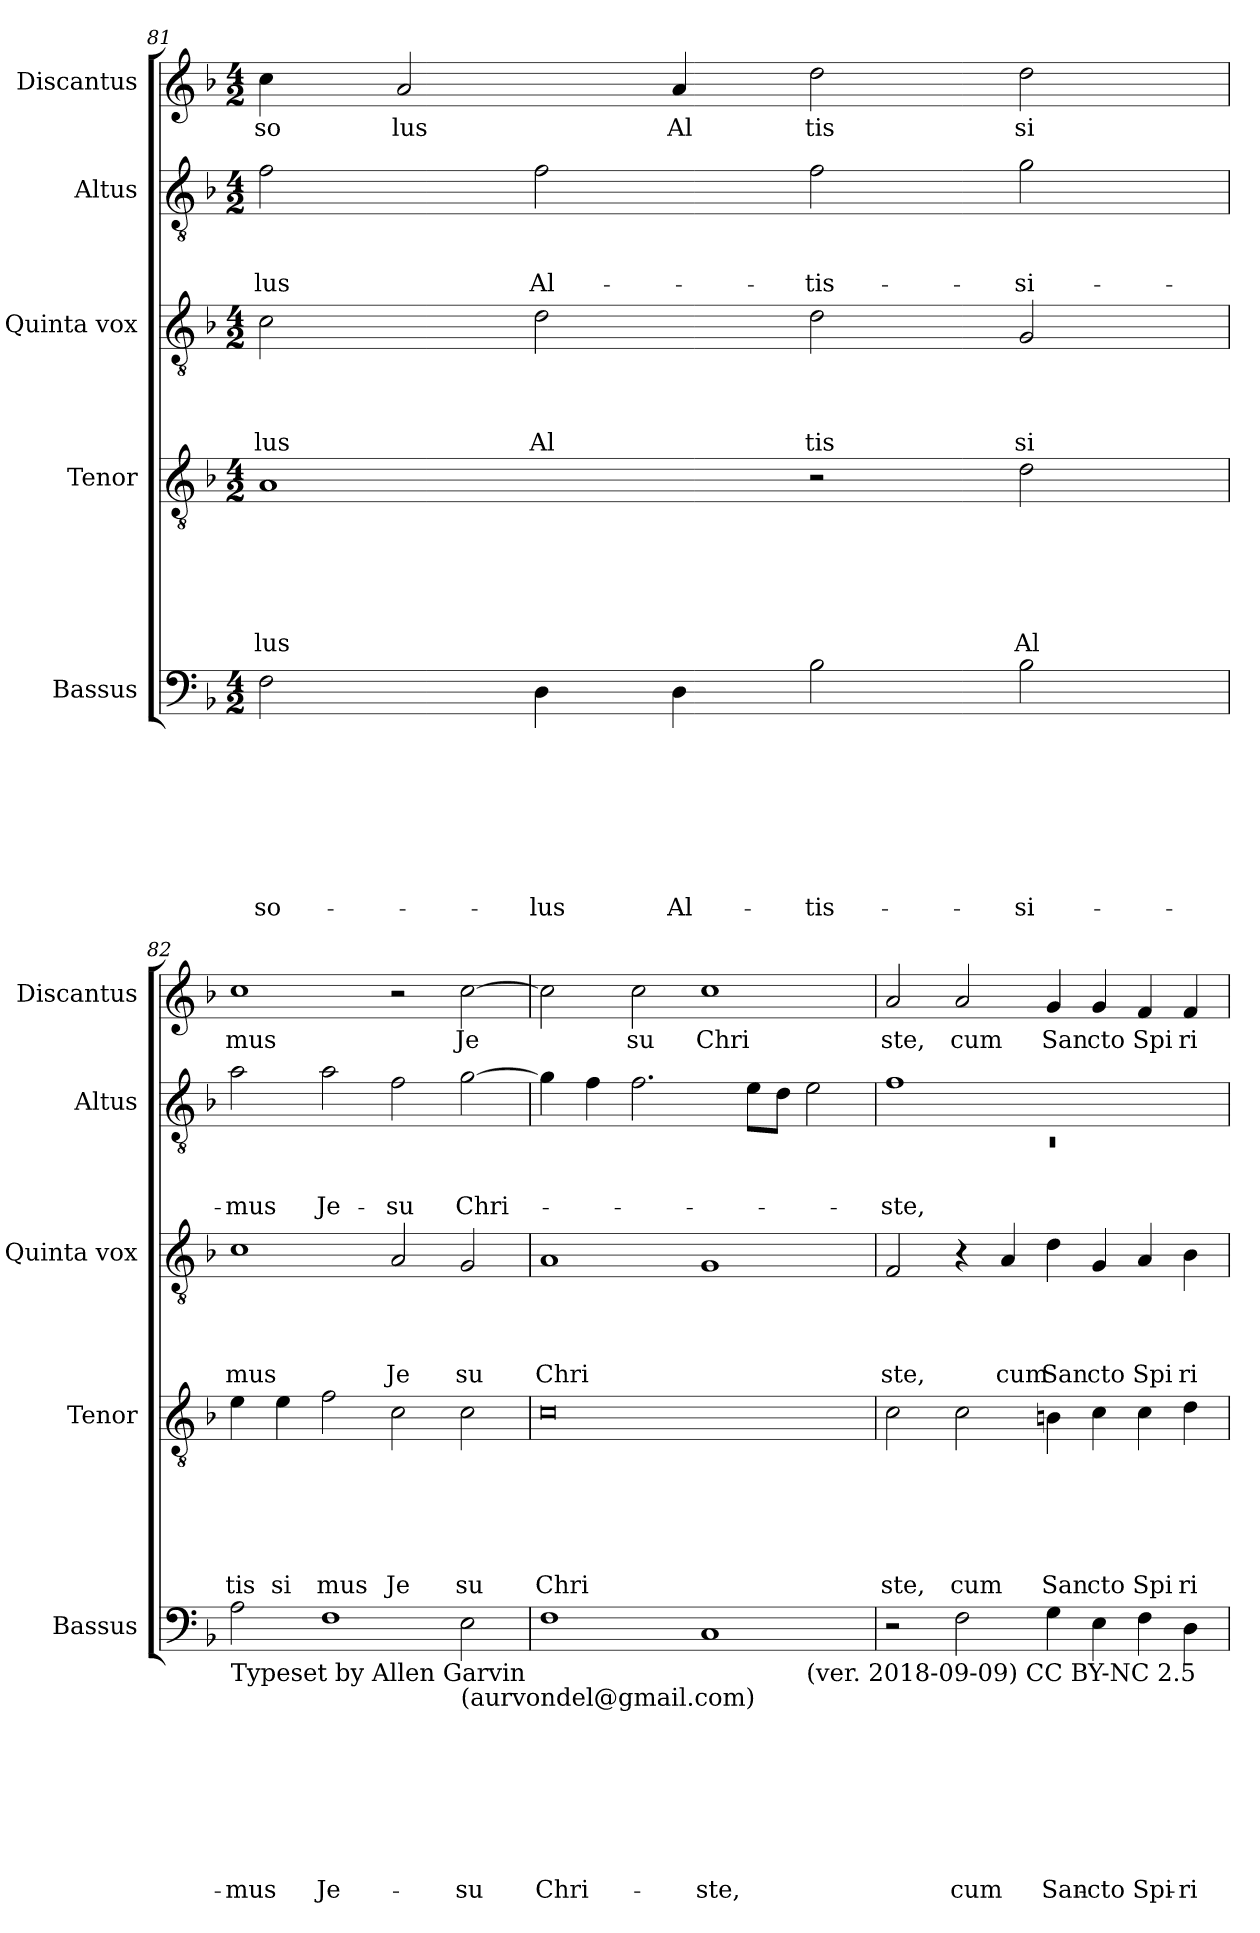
**kern	**text	**text	**text	**text	**text	**text	**text	**text	**kern	**text	**text	**text	**text	**text	**text	**kern	**text	**text	**text	**text	**kern	**text	**text	**text	**kern	**text
*part5	*part5	*part5	*part5	*part5	*part5	*part5	*part5	*part5	*part4	*part4	*part4	*part4	*part4	*part4	*part4	*part3	*part3	*part3	*part3	*part3	*part2	*part2	*part2	*part2	*part1	*part1
*staff5	*staff5	*staff5	*staff5	*staff5	*staff5	*staff5	*staff5	*staff5	*staff4	*staff4	*staff4	*staff4	*staff4	*staff4	*staff4	*staff3	*staff3	*staff3	*staff3	*staff3	*staff2	*staff2	*staff2	*staff2	*staff1	*staff1
*I"Bassus	*	*	*	*	*	*	*	*	*I"Tenor	*	*	*	*	*	*	*I"Quinta vox	*	*	*	*	*I"Altus	*	*	*	*I"Discantus	*
*I'Bassus	*	*	*	*	*	*	*	*	*I'Tenor	*	*	*	*	*	*	*I'Quinta vox	*	*	*	*	*I'Altus	*	*	*	*I'Discantus	*
!!LO:LB:g=z
*clefF4	*	*	*	*	*	*	*	*	*clefGv2	*	*	*	*	*	*	*clefGv2	*	*	*	*	*clefGv2	*	*	*	*clefG2	*
*ITrd-3c-5	*	*	*	*	*	*	*	*	*ITrd-3c-5	*	*	*	*	*	*	*	*	*	*	*	*ITrd-3c-5	*	*	*	*ITrd-3c-5	*
*k[b-e-]	*	*	*	*	*	*	*	*	*k[b-e-]	*	*	*	*	*	*	*k[b-]	*	*	*	*	*k[b-e-]	*	*	*	*k[b-e-]	*
*B-:	*	*	*	*	*	*	*	*	*B-:	*	*	*	*	*	*	*F:	*	*	*	*	*B-:	*	*	*	*B-:	*
*M4/2	*	*	*	*	*	*	*	*	*M4/2	*	*	*	*	*	*	*M4/2	*	*	*	*	*M4/2	*	*	*	*M4/2	*
=81	=81	=81	=81	=81	=81	=81	=81	=81	=81	=81	=81	=81	=81	=81	=81	=81	=81	=81	=81	=81	=81	=81	=81	=81	=81	=81
!	!	!	!	!	!	!	!	!LO:LY:b	!	!	!	!	!	!	!LO:LY:b	!	!	!	!	!LO:LY:b	!	!	!	!LO:LY:b	!	!LO:LY:b
2B-\	.	.	.	.	.	.	.	so-	1d	.	.	.	.	.	lus	2c\	.	.	.	lus	2b-\	.	.	lus	4ff\	so
!	!	!	!	!	!	!	!	!	!	!	!	!	!	!	!	!	!	!	!	!	!	!	!	!	!	!LO:LY:b
.	.	.	.	.	.	.	.	.	.	.	.	.	.	.	.	.	.	.	.	.	.	.	.	.	2dd/	lus
!	!	!	!	!	!	!	!	!LO:LY:b	!	!	!	!	!	!	!	!	!	!	!	!LO:LY:b	!	!	!	!LO:LY:b	!	!
4G\	.	.	.	.	.	.	.	-lus	.	.	.	.	.	.	.	2d\	.	.	.	Al	2b-\	.	.	Al-	.	.
!	!	!	!	!	!	!	!	!LO:LY:b	!	!	!	!	!	!	!	!	!	!	!	!	!	!	!	!	!	!LO:LY:b
4G\	.	.	.	.	.	.	.	Al-	.	.	.	.	.	.	.	.	.	.	.	.	.	.	.	.	4dd/	Al
!	!	!	!	!	!	!	!	!LO:LY:b	!	!	!	!	!	!	!	!	!	!	!	!LO:LY:b	!	!	!	!LO:LY:b	!	!LO:LY:b
2e-\	.	.	.	.	.	.	.	-tis-	2r	.	.	.	.	.	.	2d\	.	.	.	tis	2b-\	.	.	-tis-	2gg\	tis
!	!	!	!	!	!	!	!	!LO:LY:b	!	!	!	!	!	!	!LO:LY:b	!	!	!	!	!LO:LY:b	!	!	!	!LO:LY:b	!	!LO:LY:b
2e-\	.	.	.	.	.	.	.	-si-	2g\	.	.	.	.	.	Al	2G/	.	.	.	si	2cc\	.	.	-si-	2gg\	si
=82	=82	=82	=82	=82	=82	=82	=82	=82	=82	=82	=82	=82	=82	=82	=82	=82	=82	=82	=82	=82	=82	=82	=82	=82	=82	=82
!LO:TX:b:t=Typeset by Allen Garvin	!	!	!	!	!	!	!	!	!	!	!	!	!	!	!	!	!	!	!	!	!	!	!	!	!	!
!	!	!	!	!	!	!	!	!LO:LY:b	!	!	!	!	!	!	!LO:LY:b	!	!	!	!	!LO:LY:b	!	!	!	!LO:LY:b	!	!LO:LY:b
2d\	.	.	.	.	.	.	.	-mus	4a\	.	.	.	.	.	tis	1c	.	.	.	mus	2dd\	.	.	-mus	1ff	mus
!	!	!	!	!	!	!	!	!	!	!	!	!	!	!	!LO:LY:b	!	!	!	!	!	!	!	!	!	!	!
.	.	.	.	.	.	.	.	.	4a\	.	.	.	.	.	si	.	.	.	.	.	.	.	.	.	.	.
!	!	!	!	!	!	!	!	!LO:LY:b	!	!	!	!	!	!	!LO:LY:b	!	!	!	!	!	!	!	!	!LO:LY:b	!	!
1B-	.	.	.	.	.	.	.	Je-	2b-\	.	.	.	.	.	mus	.	.	.	.	.	2dd\	.	.	Je-	.	.
!	!	!	!	!	!	!	!	!	!	!	!	!	!	!	!LO:LY:b	!	!	!	!	!LO:LY:b	!	!	!	!LO:LY:b	!	!
.	.	.	.	.	.	.	.	.	2f\	.	.	.	.	.	Je	2A/	.	.	.	Je	2b-\	.	.	-su	2r	.
!LO:TX:b:t=(aurvondel@gmail.com)	!	!	!	!	!	!	!	!	!	!	!	!	!	!	!	!	!	!	!	!	!	!	!	!	!	!
!	!	!	!	!	!	!	!	!LO:LY:b	!	!	!	!	!	!	!LO:LY:b	!	!	!	!	!LO:LY:b	!	!	!	!LO:LY:b	!	!LO:LY:b
2A\	.	.	.	.	.	.	.	-su	2f\	.	.	.	.	.	su	2G/	.	.	.	su	[>2cc\	.	.	Chri-	[>2ff\	Je
=83	=83	=83	=83	=83	=83	=83	=83	=83	=83	=83	=83	=83	=83	=83	=83	=83	=83	=83	=83	=83	=83	=83	=83	=83	=83	=83
!	!	!	!	!	!	!	!	!LO:LY:b	!	!	!	!	!	!	!LO:LY:b	!	!	!	!	!LO:LY:b	!	!	!	!	!	!
*^	*	*	*	*	*	*	*	*	*	*	*	*	*	*	*	*	*	*	*	*	*	*	*	*	*	*
1B-	1.ryy	.	.	.	.	.	.	.	Chri-	0f	.	.	.	.	.	Chri	1A	.	.	.	Chri	4cc\]	.	.	.	2ff\]	.
.	.	.	.	.	.	.	.	.	.	.	.	.	.	.	.	.	.	.	.	.	.	4b-\	.	.	.	.	.
!	!	!	!	!	!	!	!	!	!	!	!	!	!	!	!	!	!	!	!	!	!	!	!	!	!	!	!LO:LY:b
.	.	.	.	.	.	.	.	.	.	.	.	.	.	.	.	.	.	.	.	.	.	2.b-\	.	.	.	2ff\	su
!	!	!	!	!	!	!	!	!	!LO:LY:b	!	!	!	!	!	!	!	!	!	!	!	!	!	!	!	!	!	!LO:LY:b
1F	.	.	.	.	.	.	.	.	-ste,	.	.	.	.	.	.	.	1G	.	.	.	.	.	.	.	.	1ff	Chri
.	.	.	.	.	.	.	.	.	.	.	.	.	.	.	.	.	.	.	.	.	.	8a\L	.	.	.	.	.
.	.	.	.	.	.	.	.	.	.	.	.	.	.	.	.	.	.	.	.	.	.	8g\J	.	.	.	.	.
!	!LO:TX:b:t=(ver. 2018-09-09) CC BY-NC 2.5	!	!	!	!	!	!	!	!	!	!	!	!	!	!	!	!	!	!	!	!	!	!	!	!	!	!
.	2ryy	.	.	.	.	.	.	.	.	.	.	.	.	.	.	.	.	.	.	.	.	2a\	.	.	.	.	.
=84	=84	=84	=84	=84	=84	=84	=84	=84	=84	=84	=84	=84	=84	=84	=84	=84	=84	=84	=84	=84	=84	=84	=84	=84	=84	=84	=84
*	*	*	*	*	*	*	*	*	*	*	*	*	*	*	*	*	*	*	*	*	*	*^	*	*	*	*	*
!	!	!	!	!	!	!	!	!	!	!	!	!	!	!	!	!LO:LY:b	!	!	!	!	!LO:LY:b	!	!LO:N:vis=1	!	!	!LO:LY:b	!	!LO:LY:b
*v	*v	*	*	*	*	*	*	*	*	*	*	*	*	*	*	*	*	*	*	*	*	*	*	*	*	*	*	*
2r	.	.	.	.	.	.	.	.	2f\	.	.	.	.	.	ste,	2F/	.	.	.	ste,	1b-	0rC	.	.	-ste,	2dd/	ste,
!	!	!	!	!	!	!	!	!LO:LY:b	!	!	!	!	!	!	!LO:LY:b	!	!	!	!	!	!	!	!	!	!	!	!LO:LY:b
2B-\	.	.	.	.	.	.	.	cum	2f\	.	.	.	.	.	cum	4r	.	.	.	.	.	.	.	.	.	2dd/	cum
!	!	!	!	!	!	!	!	!	!	!	!	!	!	!	!	!	!	!	!	!LO:LY:b	!	!	!	!	!	!	!
.	.	.	.	.	.	.	.	.	.	.	.	.	.	.	.	4A/	.	.	.	cum	.	.	.	.	.	.	.
!	!	!	!	!	!	!	!	!LO:LY:b	!	!	!	!	!	!	!LO:LY:b	!	!	!	!	!LO:LY:b	!	!	!	!	!	!	!LO:LY:b
4c\	.	.	.	.	.	.	.	San-	4en\	.	.	.	.	.	San	4d\	.	.	.	San	1ryy	.	.	.	.	4cc/	San
!	!	!	!	!	!	!	!	!LO:LY:b	!	!	!	!	!	!	!LO:LY:b	!	!	!	!	!LO:LY:b	!	!	!	!	!	!	!LO:LY:b
4A\	.	.	.	.	.	.	.	-cto	4f\	.	.	.	.	.	cto	4G/	.	.	.	cto	.	.	.	.	.	4cc/	cto
!	!	!	!	!	!	!	!	!LO:LY:b	!	!	!	!	!	!	!LO:LY:b	!	!	!	!	!LO:LY:b	!	!	!	!	!	!	!LO:LY:b
4B-\	.	.	.	.	.	.	.	Spi-	4f\	.	.	.	.	.	Spi	4A/	.	.	.	Spi	.	.	.	.	.	4b-/	Spi
!	!	!	!	!	!	!	!	!LO:LY:b	!	!	!	!	!	!	!LO:LY:b	!	!	!	!	!LO:LY:b	!	!	!	!	!	!	!LO:LY:b
4G\	.	.	.	.	.	.	.	-ri-	4g\	.	.	.	.	.	ri	4B-\	.	.	.	ri	.	.	.	.	.	4b-/	ri
*	*	*	*	*	*	*	*	*	*	*	*	*	*	*	*	*	*	*	*	*	*v	*v	*	*	*	*	*
=	=	=	=	=	=	=	=	=	=	=	=	=	=	=	=	=	=	=	=	=	=	=	=	=	=	=
*-	*-	*-	*-	*-	*-	*-	*-	*-	*-	*-	*-	*-	*-	*-	*-	*-	*-	*-	*-	*-	*-	*-	*-	*-	*-	*-
